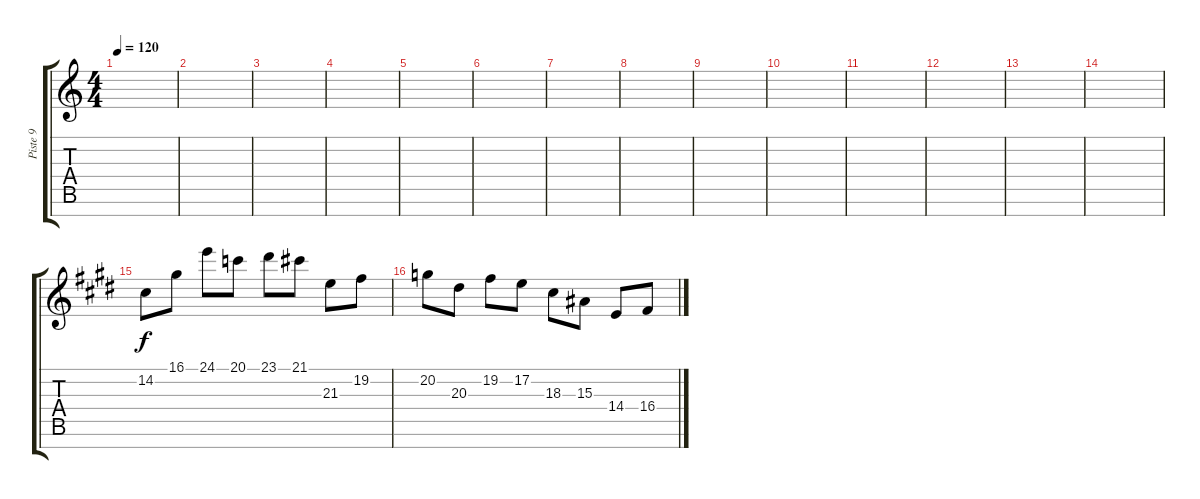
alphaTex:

\track ("Piste 9" "Piste 9") {instrument acousticgrandpiano}
\staff {score tabs}
\tuning (E4 B3 G3 D3 A2 E2 B1) {hide}
\ts (4 4)
\tempo 120
\clef g2
\ks c
|
|
|
|
|
|
|
|
|
|
|
|
|
|
\ks c#minor
14.2.8{volume 9} 16.1.8 24.1.8 20.1.8 23.1.8 21.1.8 21.3.8 19.2.8 |
20.2.8 20.3.8 19.2.8 17.2.8 18.3.8 15.3.8 14.4.8 16.4.8
